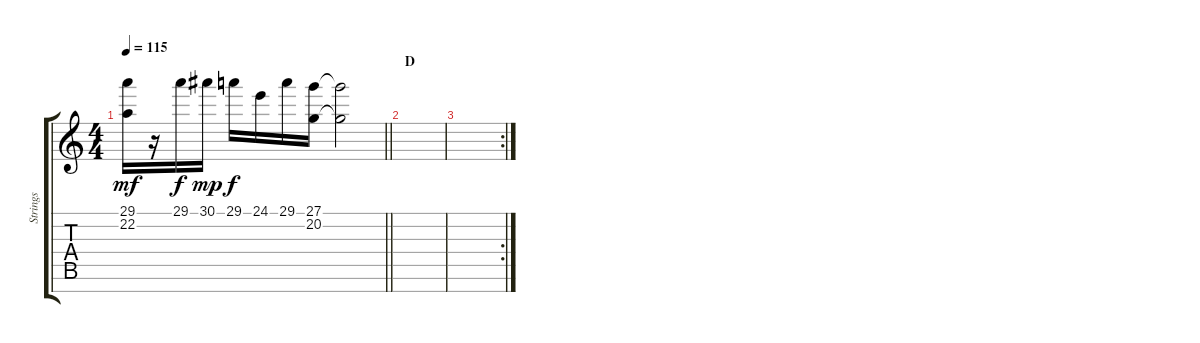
\track ("Strings" "Strings") {instrument stringensemble1}
\staff {score tabs}
\tuning (E4 B3 G3 D3 A2 E2 B1) {hide}
\ts (4 4)
\tempo 115
\clef g2
\barLineRight lightlight
\ks c
(29.1 22.2).16{dy mf} r.16 29.1.16{dy f} 30.1.16{dy mp} 29.1.16{dy f} 24.1.16 29.1.16 (27.1 20.2).16 (27.1{t} 20.2{t}).2 |
\section ("" "D")
|
\rc 2
